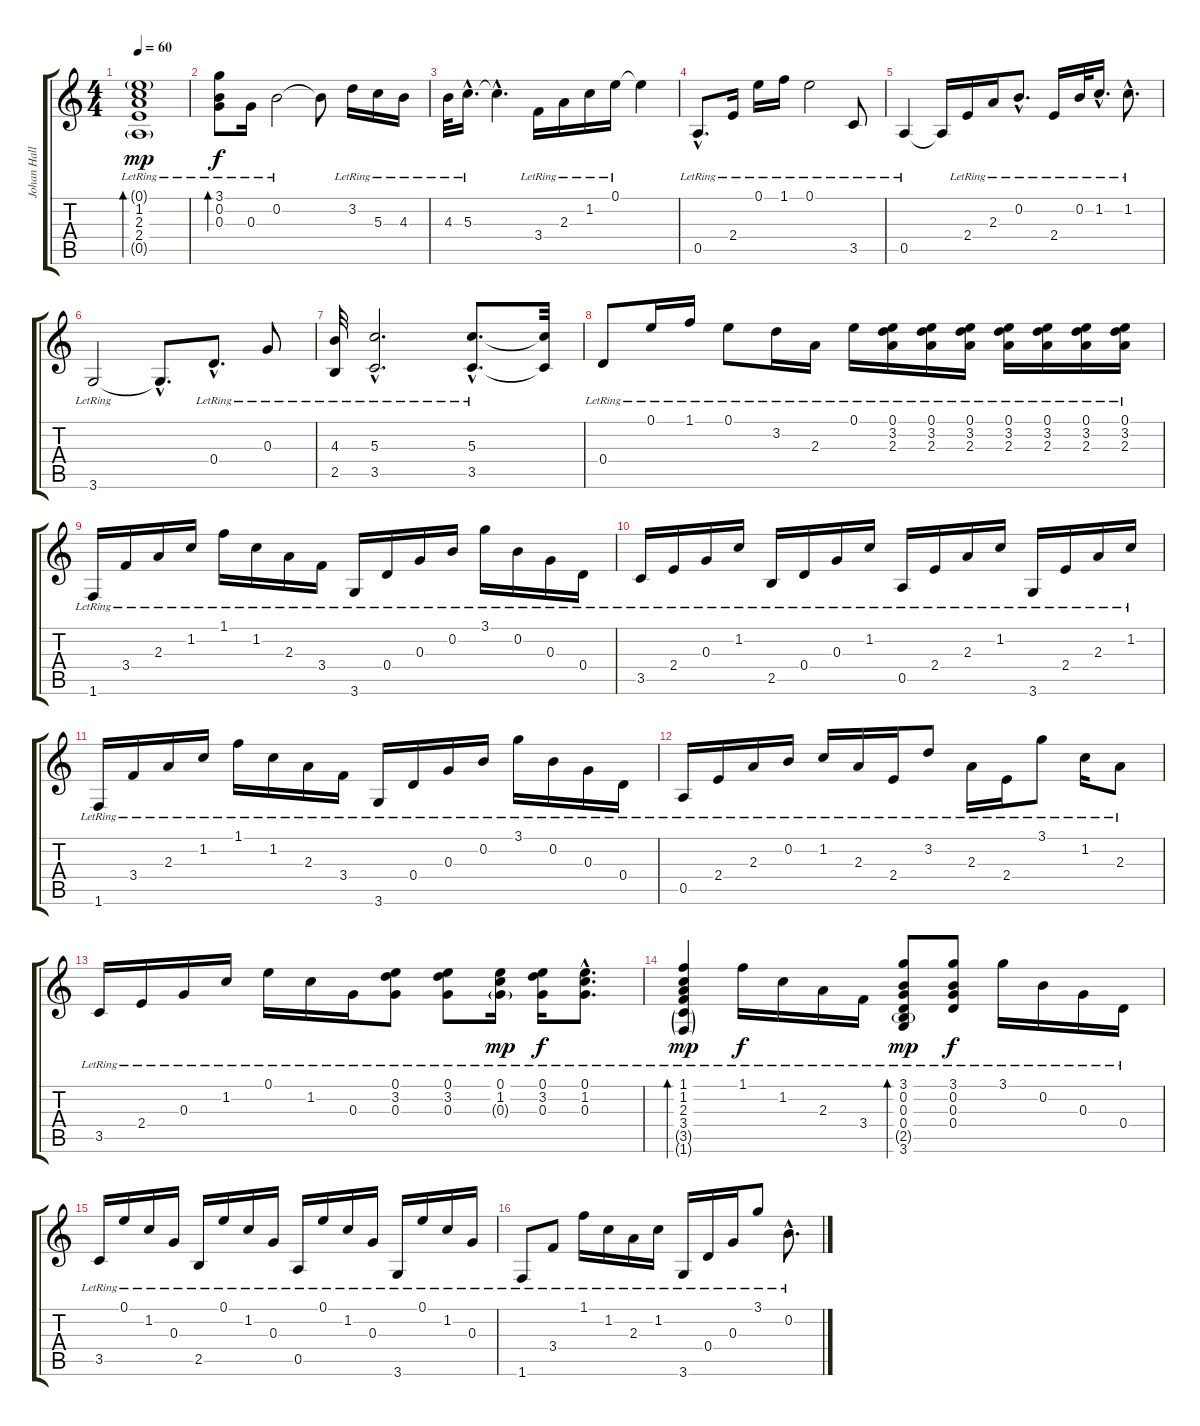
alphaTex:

\track ("Johan Hallgren" "Johan Hall") {instrument acousticguitarsteel}
\staff {score tabs}
\tuning (E4 B3 G3 D3 A2 E2) {hide}
\ts (4 4)
\tempo 60
\clef g2
\ks c
(0.1{g lr} 1.2{lr} 2.3{lr} 2.4{lr} 0.5{g lr}).1{bd 120 dy mp} |
(3.1{lr} 0.2{lr} 0.3{lr}).8{bd 120 dy f} 0.3{lr}.16 0.2{lr}.2 0.2{t}.8 3.2{lr}.16 5.3{lr}.16 4.3{lr}.16 |
4.3{lr}.32 5.3{hac lr}.16{d} 5.3{hac t}.4{d} 3.4{lr}.16 2.3{lr}.16 1.2{lr}.16 0.1{lr}.16 0.1{t}.4 |
0.5{hac lr}.8{d} 2.4{lr}.16 0.1{lr}.16 1.1{lr}.16 0.1{lr}.2 3.5{lr}.8 |
0.5{lr}.4 0.5{t}.16 2.4{lr}.16 2.3{lr}.16 0.2{hac lr}.8{d} 2.4{lr}.16 0.2{lr}.32 1.2{hac lr}.16{d} 1.2{hac lr}.8{d} |
3.6{lr}.2 3.6{hac t}.8{d} 0.4{hac lr}.8{d} 0.3{lr}.8 |
(4.3{lr} 2.5{lr}).32 (5.3{hac lr} 3.5{hac lr}).2{d} (5.3{hac lr} 3.5{hac lr}).8{d} (5.3{t} 3.5{t}).32 |
0.4{lr}.8 0.1{lr}.16 1.1{lr}.16 0.1{lr}.8 3.2{lr}.16 2.3{lr}.16 0.1{lr}.16 (0.1{lr} 3.2{lr} 2.3{lr}).16 (0.1{lr} 3.2{lr} 2.3{lr}).16 (0.1{lr} 3.2{lr} 2.3{lr}).16 (0.1{lr} 3.2{lr} 2.3{lr}).16 (0.1{lr} 3.2{lr} 2.3{lr}).16 (0.1{lr} 3.2{lr} 2.3{lr}).16 (0.1{lr} 3.2{lr} 2.3{lr}).16 |
1.6{lr}.16 3.4{lr}.16 2.3{lr}.16 1.2{lr}.16 1.1{lr}.16 1.2{lr}.16 2.3{lr}.16 3.4{lr}.16 3.6{lr}.16 0.4{lr}.16 0.3{lr}.16 0.2{lr}.16 3.1{lr}.16 0.2{lr}.16 0.3{lr}.16 0.4{lr}.16 |
3.5{lr}.16 2.4{lr}.16 0.3{lr}.16 1.2{lr}.16 2.5{lr}.16 0.4{lr}.16 0.3{lr}.16 1.2{lr}.16 0.5{lr}.16 2.4{lr}.16 2.3{lr}.16 1.2{lr}.16 3.6{lr}.16 2.4{lr}.16 2.3{lr}.16 1.2{lr}.16 |
1.6{lr}.16 3.4{lr}.16 2.3{lr}.16 1.2{lr}.16 1.1{lr}.16 1.2{lr}.16 2.3{lr}.16 3.4{lr}.16 3.6{lr}.16 0.4{lr}.16 0.3{lr}.16 0.2{lr}.16 3.1{lr}.16 0.2{lr}.16 0.3{lr}.16 0.4{lr}.16 |
0.5{lr}.16 2.4{lr}.16 2.3{lr}.16 0.2{lr}.16 1.2{lr}.16 2.3{lr}.16 2.4{lr}.16 3.2{lr}.8 2.3{lr}.16 2.4{lr}.16 3.1{lr}.8 1.2{lr}.16 2.3{lr}.8 |
3.5{lr}.16 2.4{lr}.16 0.3{lr}.16 1.2{lr}.16 0.1{lr}.16 1.2{lr}.16 0.3{lr}.16 (0.1{lr} 3.2{lr} 0.3{lr}).8 (0.1{lr} 3.2{lr} 0.3{lr}).8 (0.1{lr} 1.2{lr} 0.3{g lr}).16{dy mp} (0.1{lr} 3.2{lr} 0.3{lr}).16{dy f} (0.1{hac lr} 1.2{hac lr} 0.3{hac lr}).8{d} |
(1.1{lr} 1.2{lr} 2.3{lr} 3.4{lr} 3.5{g lr} 1.6{g lr}).4{bd 120 dy mp} 1.1{lr}.16{dy f} 1.2{lr}.16 2.3{lr}.16 3.4{lr}.16 (3.1{lr} 0.2{lr} 0.3{lr} 0.4{lr} 2.5{g lr} 3.6{lr}).8{bd 120 dy mp} (3.1{lr} 0.2{lr} 0.3{lr} 0.4{lr}).8{dy f} 3.1{lr}.16 0.2{lr}.16 0.3{lr}.16 0.4{lr}.16 |
3.5{lr}.16 0.1{lr}.16 1.2{lr}.16 0.3{lr}.16 2.5{lr}.16 0.1{lr}.16 1.2{lr}.16 0.3{lr}.16 0.5{lr}.16 0.1{lr}.16 1.2{lr}.16 0.3{lr}.16 3.6{lr}.16 0.1{lr}.16 1.2{lr}.16 0.3{lr}.16 |
1.6{lr}.8 3.4{lr}.8 1.1{lr}.16 1.2{lr}.16 2.3{lr}.16 1.2{lr}.16 3.6{lr}.16 0.4{lr}.16 0.3{lr}.16 3.1{lr}.8 0.2{hac lr}.8{d}
